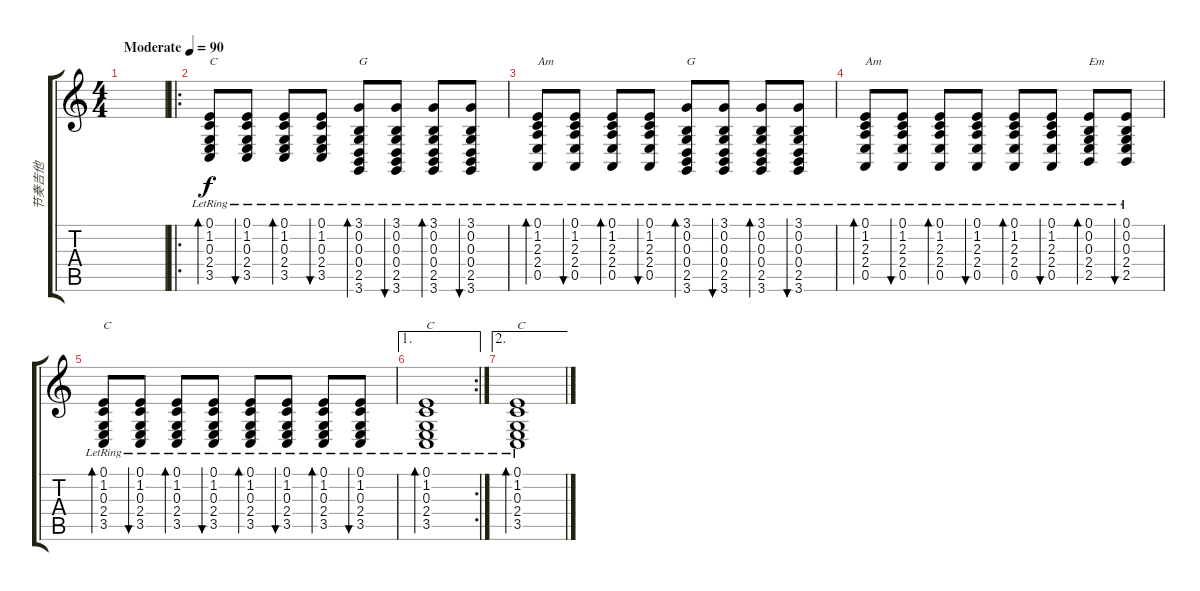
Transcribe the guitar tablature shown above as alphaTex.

\track ("节奏吉他" "节奏吉他") {instrument brightacousticpiano}
\staff {score tabs}
\tuning (E4 B3 G3 D3 A2 E2) {hide}
\ts (4 4)
\tempo (90 "Moderate")
\clef g2
\ks c
|
\ro
(0.1{lr} 1.2{lr} 0.3{lr} 2.4{lr} 3.5{lr}).8{bd 60 txt "C"} (0.1{lr} 1.2{lr} 0.3{lr} 2.4{lr} 3.5{lr}).8{bu 60} (0.1{lr} 1.2{lr} 0.3{lr} 2.4{lr} 3.5{lr}).8{bd 60} (0.1{lr} 1.2{lr} 0.3{lr} 2.4{lr} 3.5{lr}).8{bu 60} (3.1{lr} 0.2{lr} 0.3{lr} 0.4{lr} 2.5{lr} 3.6{lr}).8{bd 60 txt "G"} (3.1{lr} 0.2{lr} 0.3{lr} 0.4{lr} 2.5{lr} 3.6{lr}).8{bu 60} (3.1{lr} 0.2{lr} 0.3{lr} 0.4{lr} 2.5{lr} 3.6{lr}).8{bd 60} (3.1{lr} 0.2{lr} 0.3{lr} 0.4{lr} 2.5{lr} 3.6{lr}).8{bu 60} |
(0.1{lr} 1.2{lr} 2.3{lr} 2.4{lr} 0.5{lr}).8{bd 60 txt "Am"} (0.1{lr} 1.2{lr} 2.3{lr} 2.4{lr} 0.5{lr}).8{bu 60} (0.1{lr} 1.2{lr} 2.3{lr} 2.4{lr} 0.5{lr}).8{bd 60} (0.1{lr} 1.2{lr} 2.3{lr} 2.4{lr} 0.5{lr}).8{bu 60} (3.1{lr} 0.2{lr} 0.3{lr} 0.4{lr} 2.5{lr} 3.6{lr}).8{bd 60 txt "G"} (3.1{lr} 0.2{lr} 0.3{lr} 0.4{lr} 2.5{lr} 3.6{lr}).8{bu 60} (3.1{lr} 0.2{lr} 0.3{lr} 0.4{lr} 2.5{lr} 3.6{lr}).8{bd 60} (3.1{lr} 0.2{lr} 0.3{lr} 0.4{lr} 2.5{lr} 3.6{lr}).8{bu 60} |
(0.1{lr} 1.2{lr} 2.3{lr} 2.4{lr} 0.5{lr}).8{bd 60 txt "Am"} (0.1{lr} 1.2{lr} 2.3{lr} 2.4{lr} 0.5{lr}).8{bu 60} (0.1{lr} 1.2{lr} 2.3{lr} 2.4{lr} 0.5{lr}).8{bd 60} (0.1{lr} 1.2{lr} 2.3{lr} 2.4{lr} 0.5{lr}).8{bu 60} (0.1{lr} 1.2{lr} 2.3{lr} 2.4{lr} 0.5{lr}).8{bd 60} (0.1{lr} 1.2{lr} 2.3{lr} 2.4{lr} 0.5{lr}).8{bu 60} (0.1{lr} 0.2{lr} 0.3{lr} 2.4{lr} 2.5{lr}).8{bd 60 txt "Em"} (0.1{lr} 0.2{lr} 0.3{lr} 2.4{lr} 2.5{lr}).8{bu 60} |
(0.1{lr} 1.2{lr} 0.3{lr} 2.4{lr} 3.5{lr}).8{bd 60 txt "C"} (0.1{lr} 1.2{lr} 0.3{lr} 2.4{lr} 3.5{lr}).8{bu 60} (0.1{lr} 1.2{lr} 0.3{lr} 2.4{lr} 3.5{lr}).8{bd 60} (0.1{lr} 1.2{lr} 0.3{lr} 2.4{lr} 3.5{lr}).8{bu 60} (0.1{lr} 1.2{lr} 0.3{lr} 2.4{lr} 3.5{lr}).8{bd 60} (0.1{lr} 1.2{lr} 0.3{lr} 2.4{lr} 3.5{lr}).8{bu 60} (0.1{lr} 1.2{lr} 0.3{lr} 2.4{lr} 3.5{lr}).8{bd 60} (0.1{lr} 1.2{lr} 0.3{lr} 2.4{lr} 3.5{lr}).8{bu 60} |
\ae 1
\rc 2
(0.1{lr} 1.2{lr} 0.3{lr} 2.4{lr} 3.5{lr}).1{bd 60 txt "C"} |
\ae 2
(0.1{lr} 1.2{lr} 0.3{lr} 2.4{lr} 3.5{lr}).1{bd 60 txt "C"}
